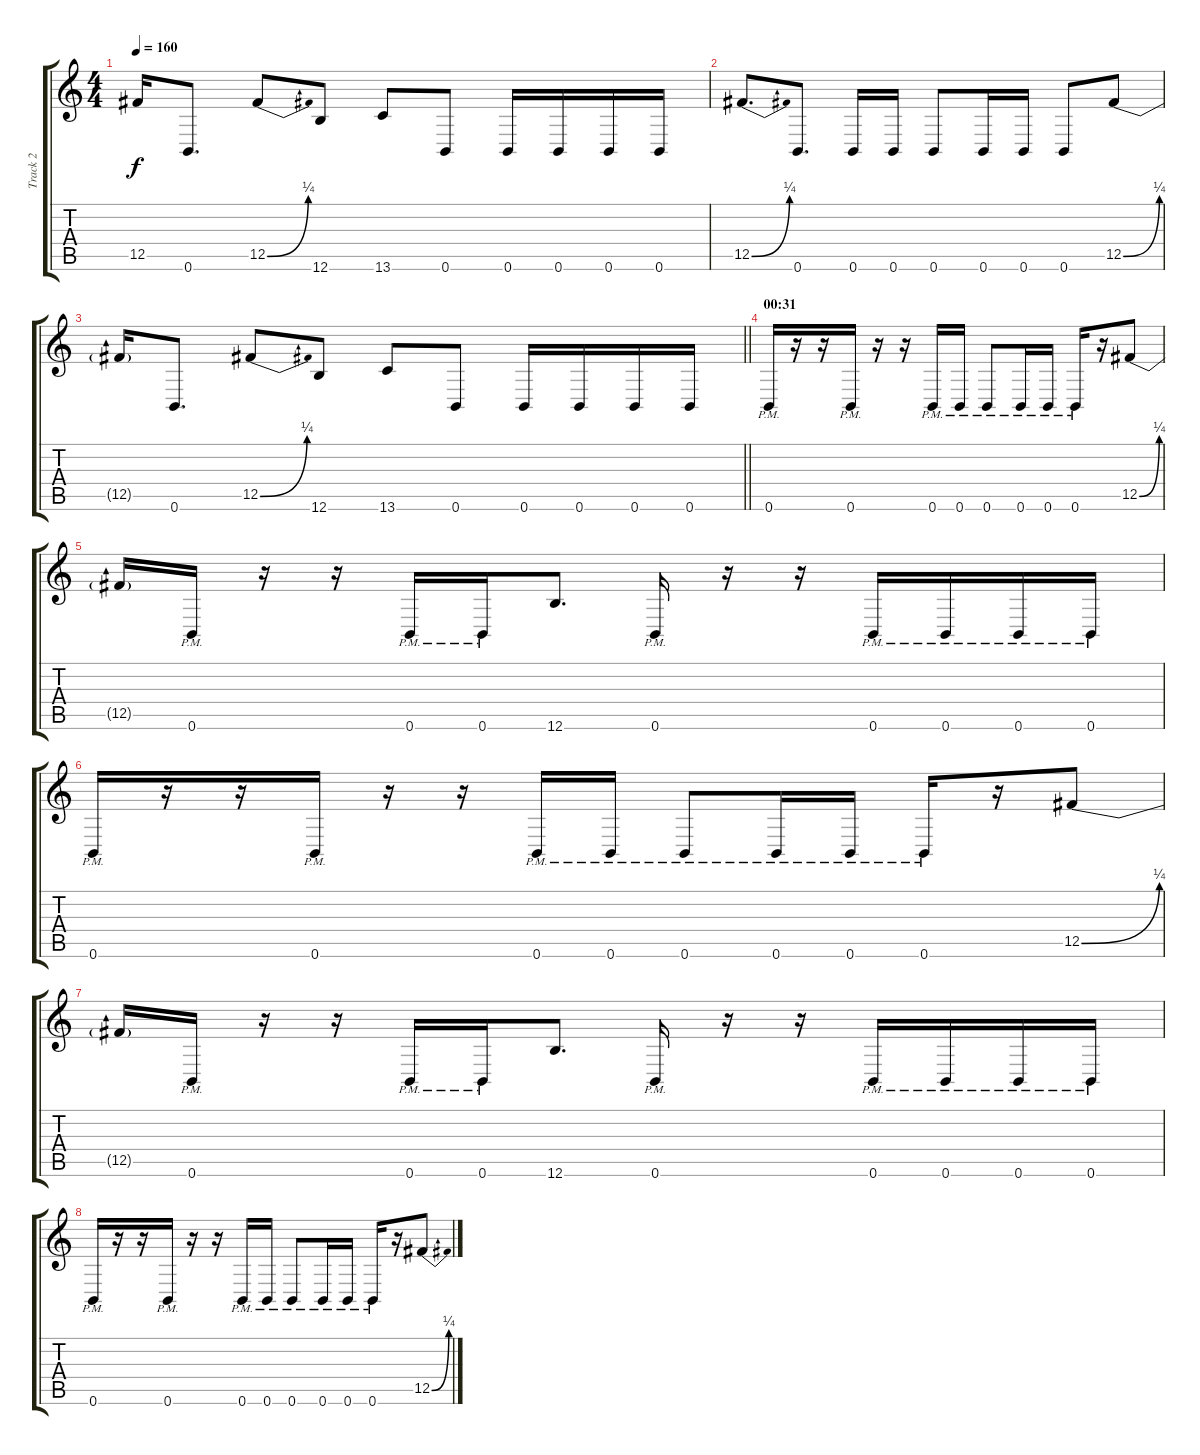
\track ("Track 2" "Track 2") {instrument overdrivenguitar}
\staff {score tabs}
\tuning (Db4 Ab3 E3 B2 Gb2 B1) {hide}
\ts (4 4)
\tempo 160
\clef g2
\ks c
12.5{t}.16{dy f} 0.6.8{d} 12.5{be (bend 0 0 60 1)}.8 12.6.8 13.6.8 0.6.8 0.6.16 0.6.16 0.6.16 0.6.16 |
12.5{be (bend 0 0 60 1)}.8{d} 0.6.8{d} 0.6.16 0.6.16 0.6.8 0.6.16 0.6.16 0.6.8 12.5{be (bend 0 0 60 1)}.8 |
\barLineRight lightlight
12.5{t}.16 0.6.8{d} 12.5{be (bend 0 0 60 1)}.8 12.6.8 13.6.8 0.6.8 0.6.16 0.6.16 0.6.16 0.6.16 |
\section ("" "00:31")
0.6{pm}.16 r.16 r.16 0.6{pm}.16 r.16 r.16 0.6{pm}.16 0.6{pm}.16 0.6{pm}.8 0.6{pm}.16 0.6{pm}.16 0.6{pm}.16 r.16 12.5{be (bend 0 0 60 1)}.8 |
12.5{t}.16 0.6{pm}.16 r.16 r.16 0.6{pm}.16 0.6{pm}.16 12.6.8{d} 0.6{pm}.16 r.16 r.16 0.6{pm}.16 0.6{pm}.16 0.6{pm}.16 0.6{pm}.16 |
0.6{pm}.16 r.16 r.16 0.6{pm}.16 r.16 r.16 0.6{pm}.16 0.6{pm}.16 0.6{pm}.8 0.6{pm}.16 0.6{pm}.16 0.6{pm}.16 r.16 12.5{be (bend 0 0 60 1)}.8 |
12.5{t}.16 0.6{pm}.16 r.16 r.16 0.6{pm}.16 0.6{pm}.16 12.6.8{d} 0.6{pm}.16 r.16 r.16 0.6{pm}.16 0.6{pm}.16 0.6{pm}.16 0.6{pm}.16 |
0.6{pm}.16 r.16 r.16 0.6{pm}.16 r.16 r.16 0.6{pm}.16 0.6{pm}.16 0.6{pm}.8 0.6{pm}.16 0.6{pm}.16 0.6{pm}.16 r.16 12.5{be (bend 0 0 60 1)}.8
